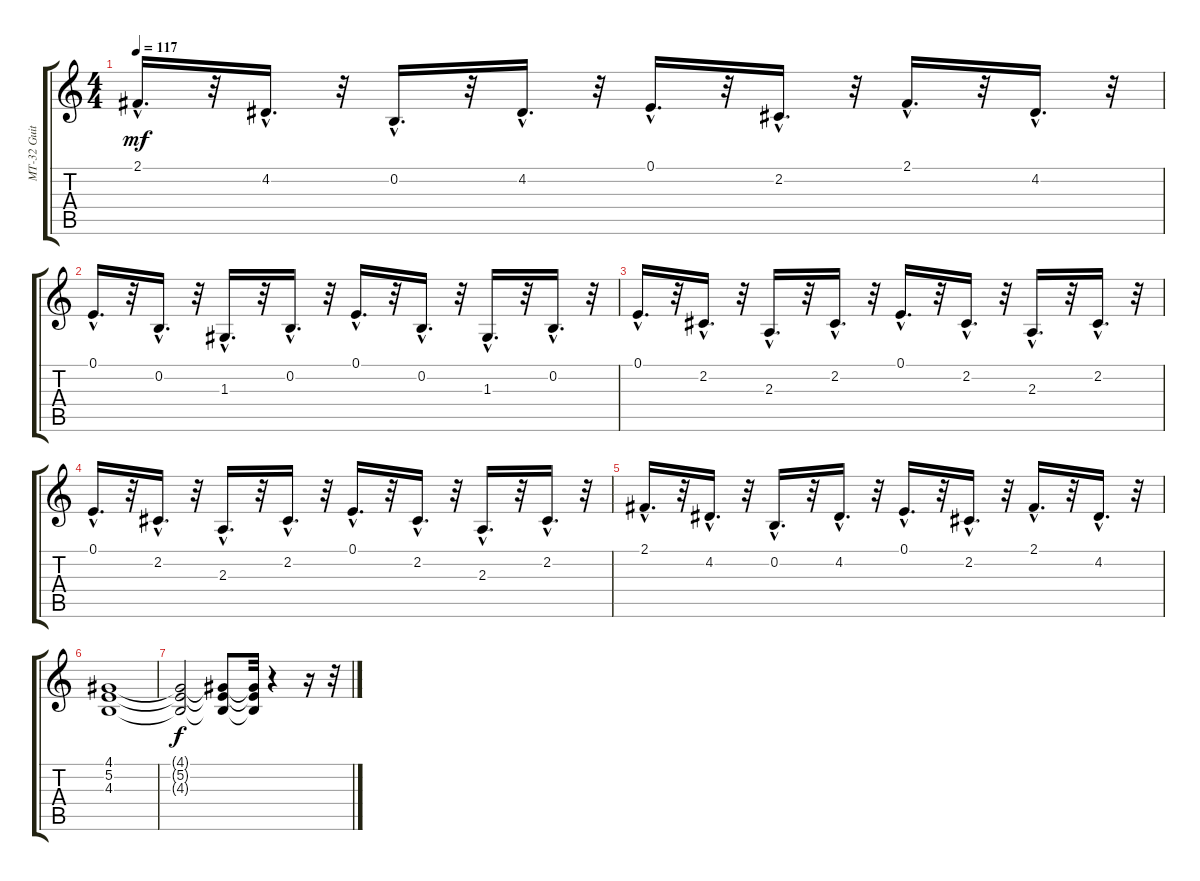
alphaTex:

\track ("MT-32 Guitar 2" "MT-32 Guit") {instrument frenchhorn}
\staff {score tabs}
\tuning (E4 B3 G3 D3 A2 E2) {hide}
\ts (4 4)
\tempo 117
\clef g2
\ks c
2.1{hac}.16{d dy mf} r.32 4.2{hac}.16{d} r.32 0.2{hac}.16{d} r.32 4.2{hac}.16{d} r.32 0.1{hac}.16{d} r.32 2.2{hac}.16{d} r.32 2.1{hac}.16{d} r.32 4.2{hac}.16{d} r.32 |
0.1{hac}.16{d} r.32 0.2{hac}.16{d} r.32 1.3{hac}.16{d} r.32 0.2{hac}.16{d} r.32 0.1{hac}.16{d} r.32 0.2{hac}.16{d} r.32 1.3{hac}.16{d} r.32 0.2{hac}.16{d} r.32 |
0.1{hac}.16{d} r.32 2.2{hac}.16{d} r.32 2.3{hac}.16{d} r.32 2.2{hac}.16{d} r.32 0.1{hac}.16{d} r.32 2.2{hac}.16{d} r.32 2.3{hac}.16{d} r.32 2.2{hac}.16{d} r.32 |
0.1{hac}.16{d} r.32 2.2{hac}.16{d} r.32 2.3{hac}.16{d} r.32 2.2{hac}.16{d} r.32 0.1{hac}.16{d} r.32 2.2{hac}.16{d} r.32 2.3{hac}.16{d} r.32 2.2{hac}.16{d} r.32 |
2.1{hac}.16{d} r.32 4.2{hac}.16{d} r.32 0.2{hac}.16{d} r.32 4.2{hac}.16{d} r.32 0.1{hac}.16{d} r.32 2.2{hac}.16{d} r.32 2.1{hac}.16{d} r.32 4.2{hac}.16{d} r.32 |
(4.1 5.2 4.3).1 |
(4.1{t} 5.2{t} 4.3{t}).2{dy f} (4.1{t} 5.2{t} 4.3{t}).8 (4.1{t} 5.2{t} 4.3{t}).32 r.4 r.16 r.32
